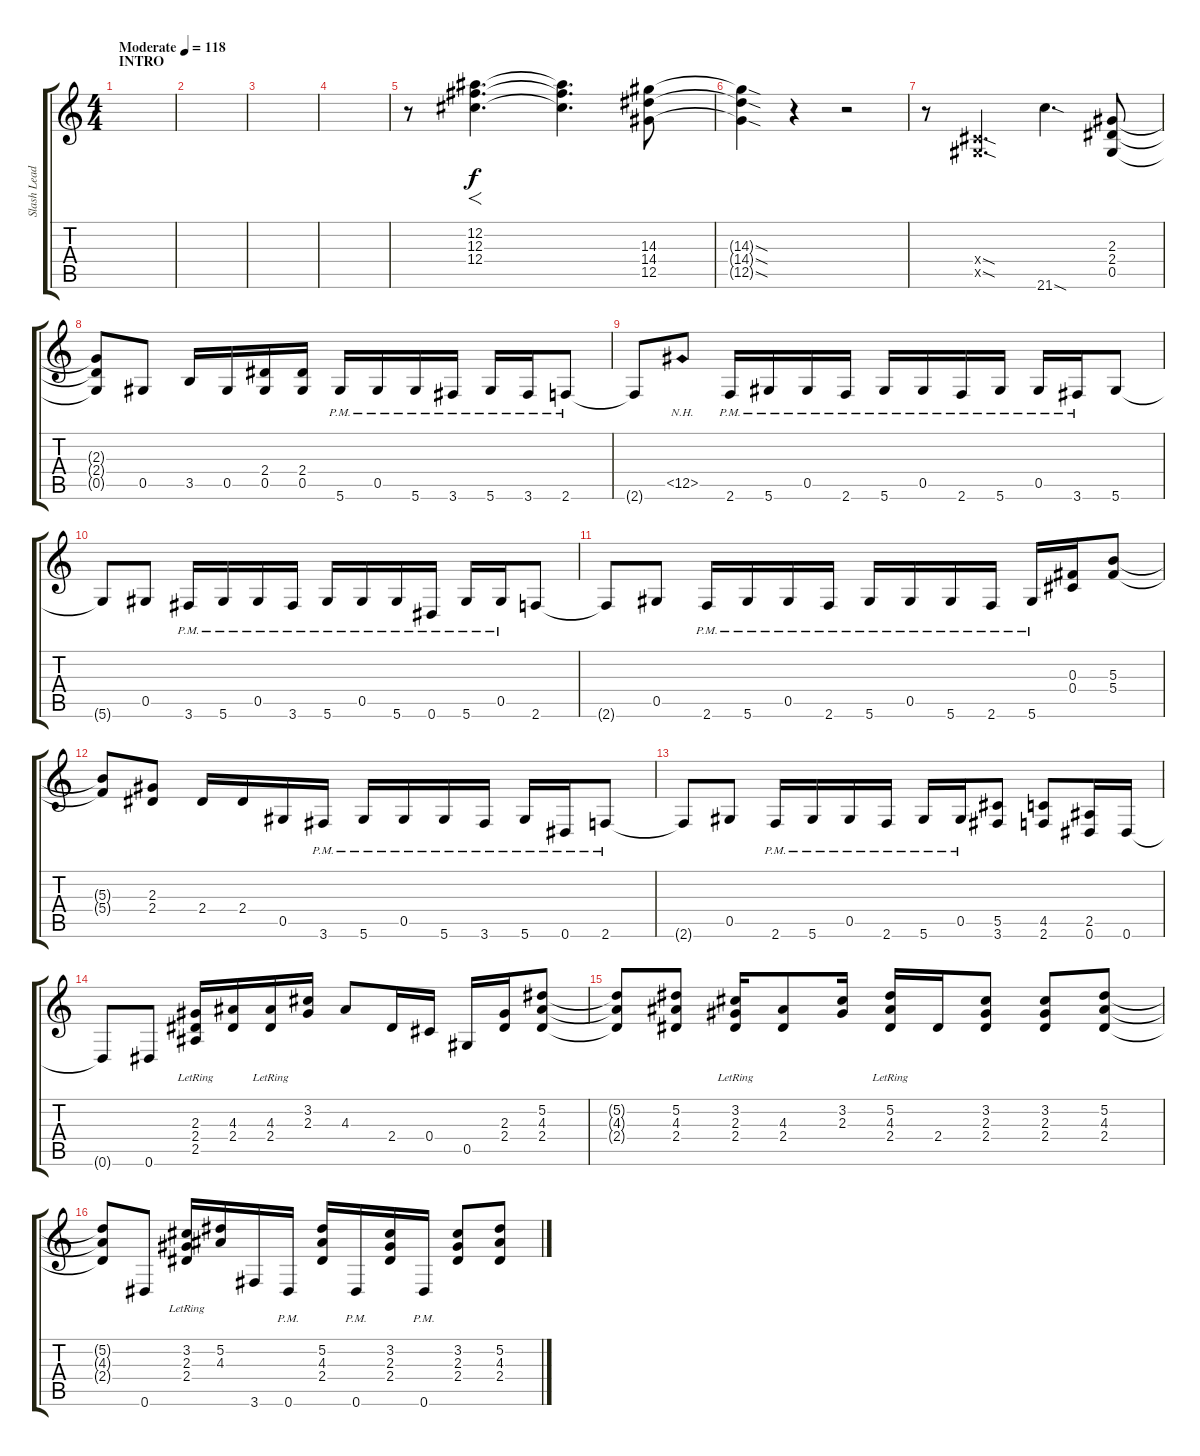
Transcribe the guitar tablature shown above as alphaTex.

\track ("Slash Lead" "Slash Lead") {instrument overdrivenguitar}
\staff {score tabs}
\tuning (Eb4 Bb3 Gb3 Db3 Ab2 Eb2) {hide}
\ts (4 4)
\section ("" "INTRO")
\tempo (118 "Moderate")
\clef g2
\ks c
|
|
|
|
r.8 (12.2 12.3 12.4).4{f d} (12.2{t} 12.3{t} 12.4{t}).4{d} (14.3 14.4 12.5).8 |
(14.3{sod t} 14.4{sod t} 12.5{sod t}).4 r.4 r.2 |
r.8 (0.4{sod x} 0.5{sod x}).4{d} 21.6{sod}.4{d} (2.3 2.4 0.5).8 |
(2.3{t} 2.4{t} 0.5{t}).8 0.5.8 3.5.16 0.5.16 (2.4 0.5).16 (2.4 0.5).16 5.6{pm}.16 0.5{pm}.16 5.6{pm}.16 3.6{pm}.16 5.6{pm}.16 3.6{pm}.16 2.6{pm}.8 |
2.6{t}.8 0.5{nh}.8 2.6{pm}.16 5.6{pm}.16 0.5{pm}.16 2.6{pm}.16 5.6{pm}.16 0.5{pm}.16 2.6{pm}.16 5.6{pm}.16 0.5{pm}.16 3.6{pm}.16 5.6.8 |
5.6{t}.8 0.5.8 3.6{pm}.16 5.6{pm}.16 0.5{pm}.16 3.6{pm}.16 5.6{pm}.16 0.5{pm}.16 5.6{pm}.16 0.6{pm}.16 5.6{pm}.16 0.5{pm}.16 2.6.8 |
2.6{t}.8 0.5.8 2.6{pm}.16 5.6{pm}.16 0.5{pm}.16 2.6{pm}.16 5.6{pm}.16 0.5{pm}.16 5.6{pm}.16 2.6{pm}.16 5.6{pm}.16 (0.3 0.4).16 (5.3 5.4).8 |
(5.3{t} 5.4{t}).8 (2.3 2.4).8 2.4.16 2.4.16 0.5.16 3.6{pm}.16 5.6{pm}.16 0.5{pm}.16 5.6{pm}.16 3.6{pm}.16 5.6{pm}.16 0.6{pm}.16 2.6{pm}.8 |
2.6{t}.8 0.5.8 2.6{pm}.16 5.6{pm}.16 0.5{pm}.16 2.6{pm}.16 5.6{pm}.16 0.5{pm}.16 (5.5 3.6).8 (4.5 2.6).8 (2.5 0.6).16 0.6.16 |
0.6{t}.8 0.6.8 (2.3 2.4 2.5{lr}).16 (4.3 2.4).16 (4.3 2.4{lr}).16 (3.2 2.3).16 4.3.8 2.4.16 0.4.16 0.5.16 (2.3 2.4).16 (5.2 4.3 2.4).8 |
(5.2{t} 4.3{t} 2.4{t}).8 (5.2 4.3 2.4).8 (3.2{lr} 2.3 2.4).16 (4.3 2.4).8 (3.2 2.3).16 (5.2 4.3{lr} 2.4).16 2.4.16 (3.2 2.3 2.4).8 (3.2 2.3 2.4).8 (5.2 4.3 2.4).8 |
(5.2{t} 4.3{t} 2.4{t}).8 0.6.8 (3.2 2.3 2.4{lr}).16 (5.2 4.3).16 3.6.16 0.6{pm}.16 (5.2 4.3 2.4).16 0.6{pm}.16 (3.2 2.3 2.4).16 0.6{pm}.16 (3.2 2.3 2.4).8 (5.2 4.3 2.4).8
